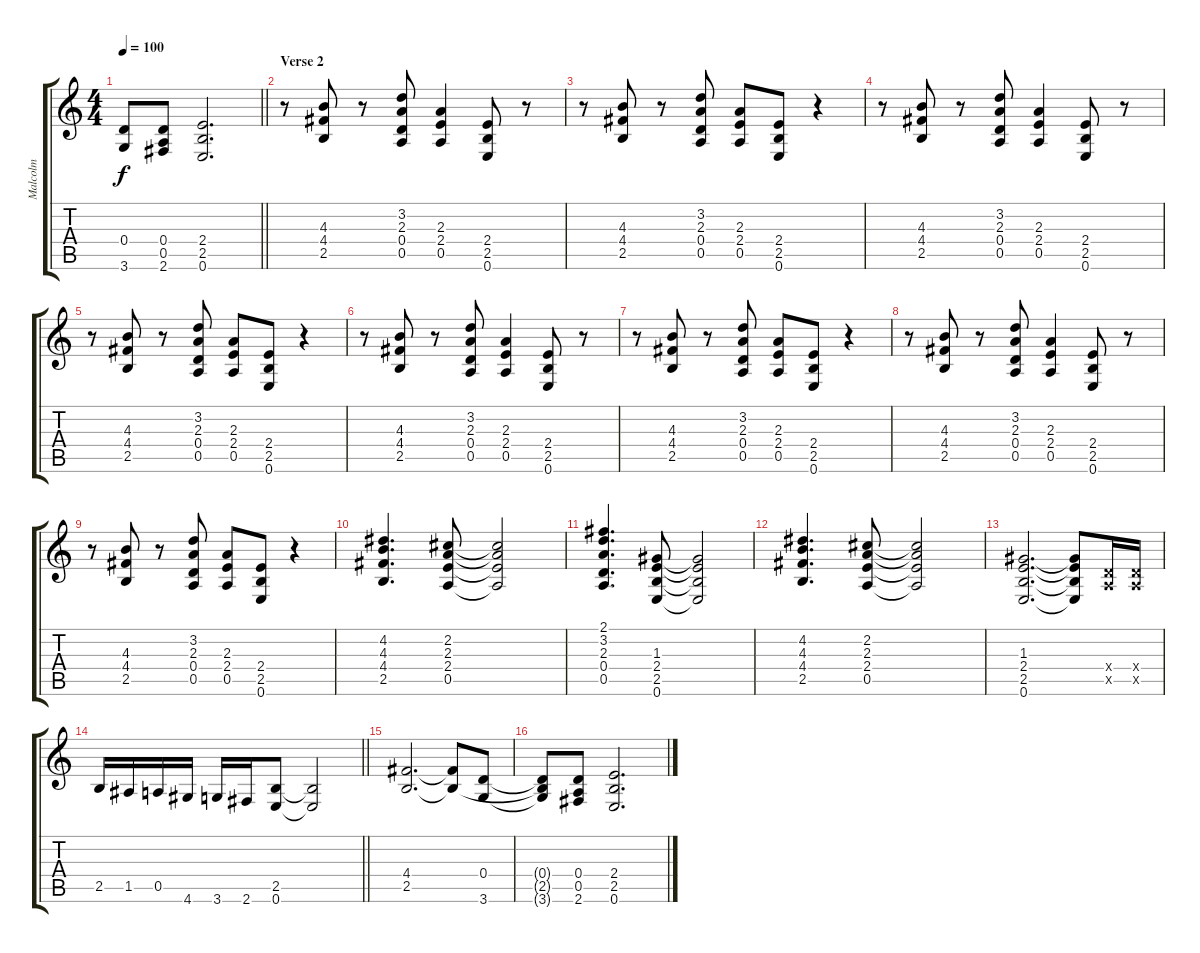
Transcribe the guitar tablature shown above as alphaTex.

\track ("Malcolm" "Malcolm") {instrument distortionguitar}
\staff {score tabs}
\tuning (E4 B3 G3 D3 A2 E2) {hide}
\ts (4 4)
\tempo 100
\clef g2
\barLineRight lightlight
\ks c
(0.4{t} 3.6{t}).8{dy f} (0.4 0.5 2.6).8 (2.4 2.5 0.6).2{d} |
\section ("" "Verse 2")
r.8 (4.3 4.4 2.5).8 r.8 (3.2 2.3 0.4 0.5).8 (2.3 2.4 0.5).4 (2.4 2.5 0.6).8 r.8 |
r.8 (4.3 4.4 2.5).8 r.8 (3.2 2.3 0.4 0.5).8 (2.3 2.4 0.5).8 (2.4 2.5 0.6).8 r.4 |
r.8 (4.3 4.4 2.5).8 r.8 (3.2 2.3 0.4 0.5).8 (2.3 2.4 0.5).4 (2.4 2.5 0.6).8 r.8 |
r.8 (4.3 4.4 2.5).8 r.8 (3.2 2.3 0.4 0.5).8 (2.3 2.4 0.5).8 (2.4 2.5 0.6).8 r.4 |
r.8 (4.3 4.4 2.5).8 r.8 (3.2 2.3 0.4 0.5).8 (2.3 2.4 0.5).4 (2.4 2.5 0.6).8 r.8 |
r.8 (4.3 4.4 2.5).8 r.8 (3.2 2.3 0.4 0.5).8 (2.3 2.4 0.5).8 (2.4 2.5 0.6).8 r.4 |
r.8 (4.3 4.4 2.5).8 r.8 (3.2 2.3 0.4 0.5).8 (2.3 2.4 0.5).4 (2.4 2.5 0.6).8 r.8 |
r.8 (4.3 4.4 2.5).8 r.8 (3.2 2.3 0.4 0.5).8 (2.3 2.4 0.5).8 (2.4 2.5 0.6).8 r.4 |
(4.2 4.3 4.4 2.5).4{d} (2.2 2.3 2.4 0.5).8 (2.2{t} 2.3{t} 2.4{t} 0.5{t}).2 |
(2.1 3.2 2.3 0.4 0.5).4{d} (1.3 2.4 2.5 0.6).8 (1.3{t} 2.4{t} 2.5{t} 0.6{t}).2 |
(4.2 4.3 4.4 2.5).4{d} (2.2 2.3 2.4 0.5).8 (2.2{t} 2.3{t} 2.4{t} 0.5{t}).2 |
(1.3 2.4 2.5 0.6).2{d} (1.3{t} 2.4{t} 2.5{t} 0.6{t}).8 (0.4{x} 0.5{x}).16 (0.4{x} 0.5{x}).16 |
\barLineRight lightlight
2.5.16 1.5.16 0.5.16 4.6.16 3.6.16 2.6.16 (2.5 0.6).8 (2.5{t} 0.6{t}).2 |
(4.4 2.5).2{d} (4.4{t} 2.5{t}).8 (0.4 3.6).8 |
(0.4{t} 2.5{t} 3.6{t}).8 (0.4 0.5 2.6).8 (2.4 2.5 0.6).2{d}
